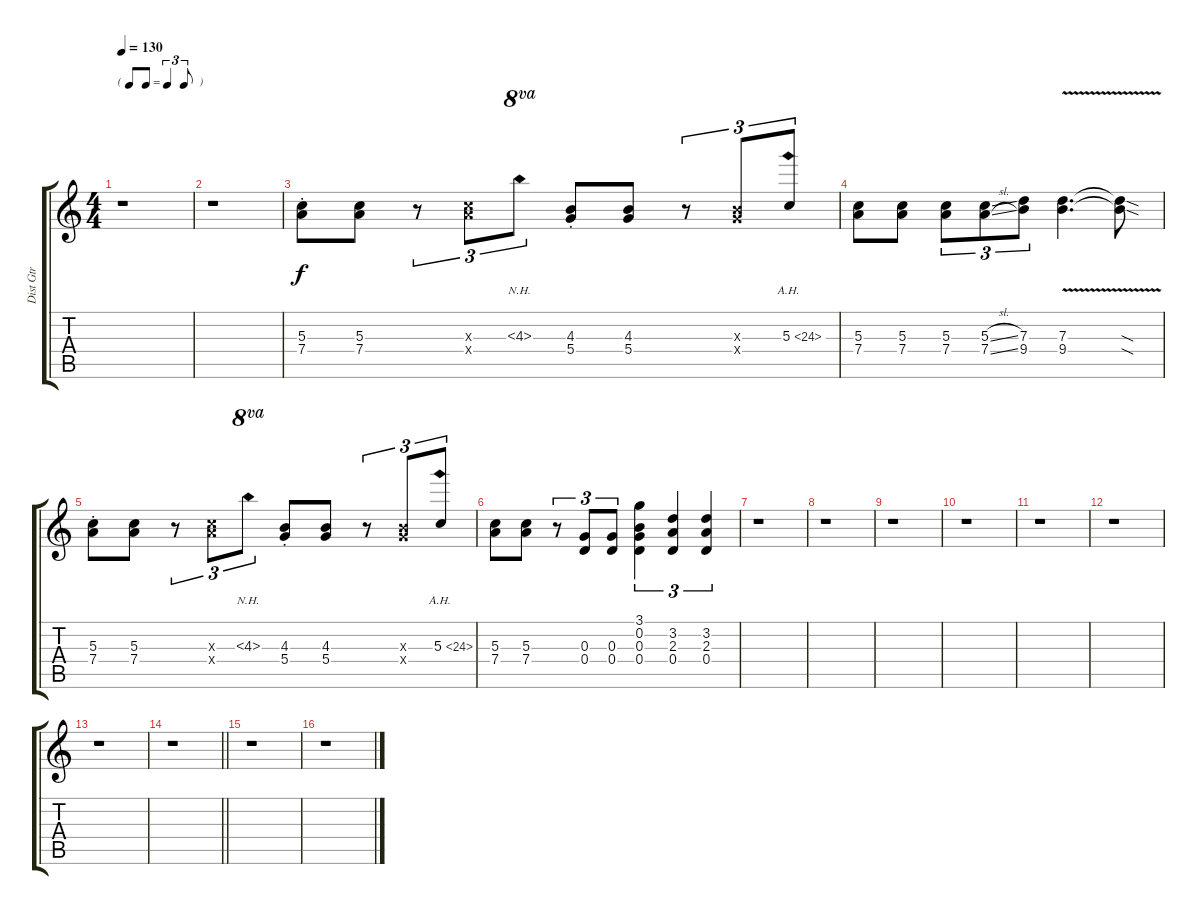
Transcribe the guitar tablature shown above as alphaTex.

\track ("Dist Gtr" "Dist Gtr") {instrument distortionguitar}
\staff {score tabs}
\tuning (E4 B3 G3 D3 A2 E2) {hide}
\ts (4 4)
\tf triplet8th
\tempo 130
\clef g2
\ks c
r.1{dy f} |
r.1 |
(5.3{st} 7.4{st}).8 (5.3 7.4).8 r.8{tu (3 2)} (5.3{x} 7.4{x}).8{tu (3 2)} 4.3{nh}.8{tu (3 2) ot 8va} (4.3{st} 5.4{st}).8 (4.3 5.4).8 r.8{tu (3 2)} (4.3{x} 5.4{x}).8{tu (3 2)} 5.3{ah 19}.8{tu (3 2)} |
(5.3 7.4).8 (5.3 7.4).8 (5.3 7.4).8{tu (3 2)} (5.3{sl} 7.4{sl}).8{tu (3 2)} (7.3 9.4).8{tu (3 2)} (7.3{v} 9.4{v}).4{d} (7.3{sod t} 9.4{sod t}).8 |
(5.3{st} 7.4{st}).8 (5.3 7.4).8 r.8{tu (3 2)} (5.3{x} 7.4{x}).8{tu (3 2)} 4.3{nh}.8{tu (3 2) ot 8va} (4.3{st} 5.4{st}).8 (4.3 5.4).8 r.8{tu (3 2)} (4.3{x} 5.4{x}).8{tu (3 2)} 5.3{ah 19}.8{tu (3 2)} |
(5.3 7.4).8 (5.3 7.4).8 r.8{tu (3 2)} (0.3 0.4).8{tu (3 2)} (0.3 0.4).8{tu (3 2)} (3.1 0.2 0.3 0.4).4{tu (3 2)} (3.2 2.3 0.4).4{tu (3 2)} (3.2 2.3 0.4).4{tu (3 2)} |
r.1 |
r.1 |
r.1 |
r.1 |
r.1 |
r.1 |
r.1 |
\barLineRight lightlight
r.1 |
r.1 |
r.1
